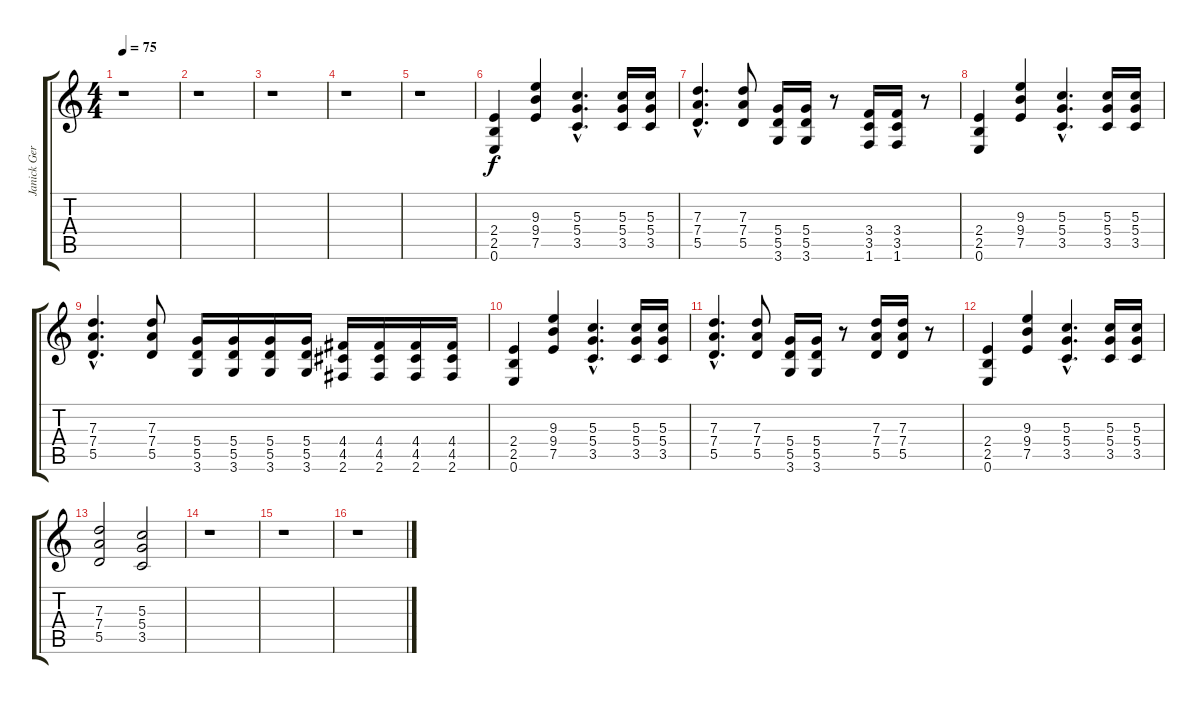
\track ("Janick Gers" "Janick Ger") {instrument distortionguitar}
\staff {score tabs}
\tuning (E4 B3 G3 D3 A2 E2) {hide}
\ts (4 4)
\tempo 75
\clef g2
\ks c
r.1{dy f} |
r.1 |
r.1 |
r.1 |
r.1 |
(2.4 2.5 0.6).4 (9.3 9.4 7.5).4 (5.3{hac} 5.4{hac} 3.5{hac}).4{d} (5.3 5.4 3.5).16 (5.3 5.4 3.5).16 |
(7.3{hac} 7.4{hac} 5.5{hac}).4{d} (7.3 7.4 5.5).8 (5.4 5.5 3.6).16 (5.4 5.5 3.6).16 r.8 (3.4 3.5 1.6).16 (3.4 3.5 1.6).16 r.8 |
(2.4 2.5 0.6).4 (9.3 9.4 7.5).4 (5.3{hac} 5.4{hac} 3.5{hac}).4{d} (5.3 5.4 3.5).16 (5.3 5.4 3.5).16 |
(7.3{hac} 7.4{hac} 5.5{hac}).4{d} (7.3 7.4 5.5).8 (5.4 5.5 3.6).16 (5.4 5.5 3.6).16 (5.4 5.5 3.6).16 (5.4 5.5 3.6).16 (4.4 4.5 2.6).16 (4.4 4.5 2.6).16 (4.4 4.5 2.6).16 (4.4 4.5 2.6).16 |
(2.4 2.5 0.6).4 (9.3 9.4 7.5).4 (5.3{hac} 5.4{hac} 3.5{hac}).4{d} (5.3 5.4 3.5).16 (5.3 5.4 3.5).16 |
(7.3{hac} 7.4{hac} 5.5{hac}).4{d} (7.3 7.4 5.5).8 (5.4 5.5 3.6).16 (5.4 5.5 3.6).16 r.8 (7.3 7.4 5.5).16 (7.3 7.4 5.5).16 r.8 |
(2.4 2.5 0.6).4 (9.3 9.4 7.5).4 (5.3{hac} 5.4{hac} 3.5{hac}).4{d} (5.3 5.4 3.5).16 (5.3 5.4 3.5).16 |
(7.3 7.4 5.5).2 (5.3 5.4 3.5).2 |
r.1 |
r.1 |
r.1
